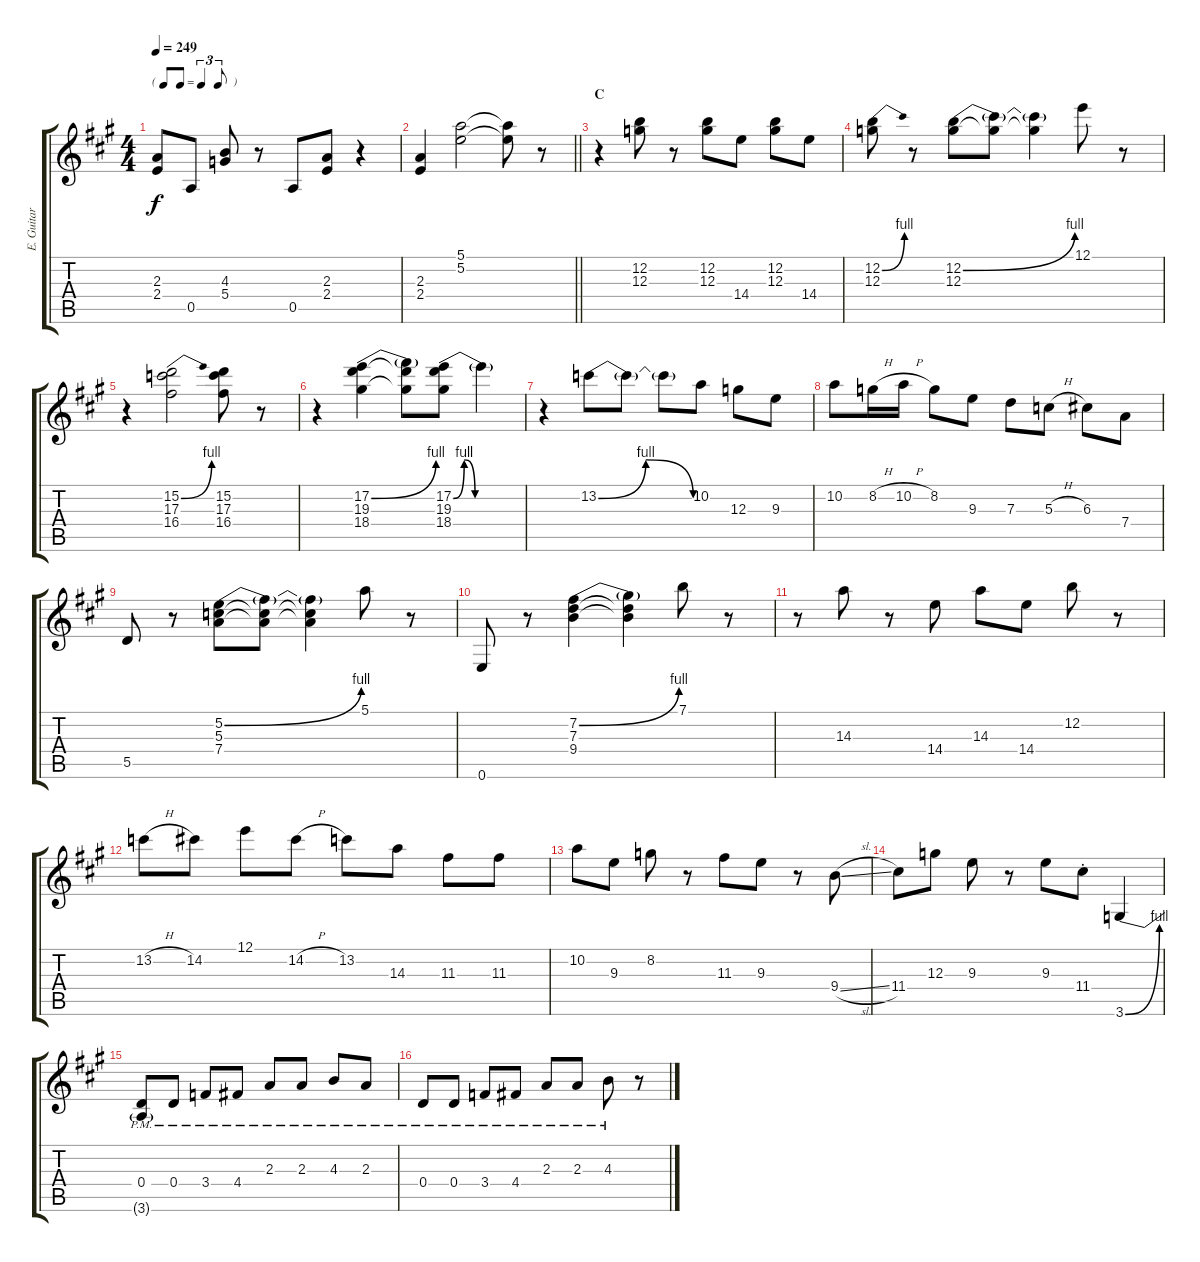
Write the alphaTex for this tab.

\track ("E. Guitar I" "E. Guitar ") {instrument electricguitarclean}
\staff {score tabs}
\tuning (E4 B3 G3 D3 A2 E2) {hide}
\ts (4 4)
\tf triplet8th
\tempo 249
\clef g2
\ks a
(2.3 2.4).8{dy f} 0.5.8 (4.3 5.4).8 r.8 0.5.8 (2.3 2.4).8 r.4 |
\barLineRight lightlight
(2.3 2.4).4 (5.1 5.2).2 (5.1{t} 5.2{t}).8 r.8 |
\section ("" "C")
r.4 (12.2 12.3).8 r.8 (12.2 12.3).8 14.4.8 (12.2 12.3).8 14.4.8 |
(12.2{be (bend 0 0 60 4)} 12.3).8 r.8 (12.2{be (bend 0 0 60 4)} 12.3).8 (12.2{t} 12.3{t}).8 (12.2{t} 12.3{t}).4 12.1.8 r.8 |
r.4 (15.2{be (bend 0 0 60 4)} 17.3 16.4).2 (15.2 17.3 16.4).8 r.8 |
r.4 (17.2{be (bend 0 0 60 4)} 19.3 18.4).4 (17.2{t} 19.3{t} 18.4{t}).8 (17.2{be (custom 0 0 9 4 18 0 30 0 60 0)} 19.3 18.4).8 17.2{t}.4 |
r.4 13.2{be (bendrelease 0 0 30 4 30 4 60 0)}.8 13.2{t}.8 13.2{t}.8 10.2.8 12.3.8 9.3.8 |
10.2.8 8.2{h}.16 10.2{h}.16 8.2.8 9.3.8 7.3.8 5.3{h}.8 6.3.8 7.4.8 |
5.5.8 r.8 (5.2{be (bend 0 0 60 4)} 5.3 7.4).8 (5.2{t} 5.3{t} 7.4{t}).8 (5.2{t} 5.3{t} 7.4{t}).4 5.1.8 r.8 |
0.6.8 r.8 (7.2{be (bend 0 0 60 4)} 7.3 9.4).4 (7.2{t} 7.3{t} 9.4{t}).4 7.1.8 r.8 |
r.8 14.3.8 r.8 14.4.8 14.3.8 14.4.8 12.2.8 r.8 |
13.2{h}.8 14.2.8 12.1.8 14.2{h}.8 13.2.8 14.3.8 11.3.8 11.3.8 |
10.2.8 9.3.8 8.2.8 r.8 11.3.8 9.3.8 r.8 9.4{sl}.8 |
11.4.8 12.3.8 9.3.8 r.8 9.3.8 11.4{st}.8 3.6{be (bend 0 0 60 4)}.4 |
(0.4{pm} 3.6{t}).8 0.4{pm}.8 3.4{pm}.8 4.4{pm}.8 2.3{pm}.8 2.3{pm}.8 4.3{pm}.8 2.3{pm}.8 |
0.4{pm}.8 0.4{pm}.8 3.4{pm}.8 4.4{pm}.8 2.3{pm}.8 2.3{pm}.8 4.3{pm}.8 r.8
